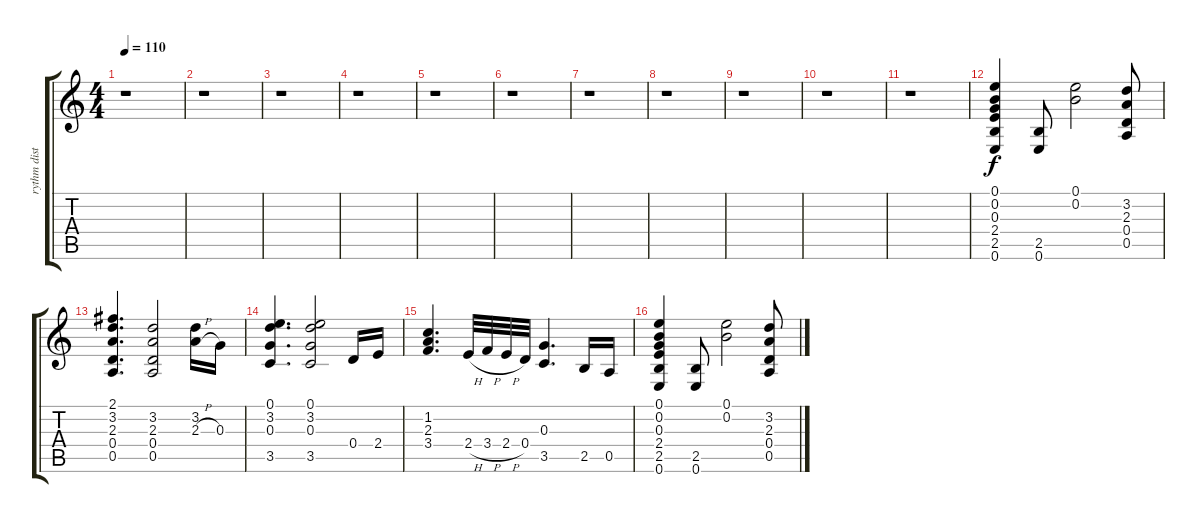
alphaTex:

\track ("rythm dist." "rythm dist") {instrument distortionguitar}
\staff {score tabs}
\tuning (E4 B3 G3 D3 A2 E2) {hide}
\ts (4 4)
\tempo 110
\clef g2
\ks c
r.1{dy f} |
r.1 |
r.1 |
r.1 |
r.1 |
r.1 |
r.1 |
r.1 |
r.1 |
r.1 |
r.1 |
(0.1 0.2 0.3 2.4 2.5 0.6).4 (2.5 0.6).8 (0.1 0.2).2 (3.2 2.3 0.4 0.5).8 |
(2.1 3.2 2.3 0.4 0.5).4{d} (3.2 2.3 0.4 0.5).2 (3.2 2.3{h}).16 0.3.16 |
(0.1 3.2 0.3 3.5).4{d} (0.1 3.2 0.3 3.5).2 0.4.16 2.4.16 |
(1.2 2.3 3.4).4{d} 2.4{h}.32 3.4{h}.32 2.4{h}.32 0.4.32 (0.3 3.5).4{d} 2.5.16 0.5.16 |
(0.1 0.2 0.3 2.4 2.5 0.6).4 (2.5 0.6).8 (0.1 0.2).2 (3.2 2.3 0.4 0.5).8
